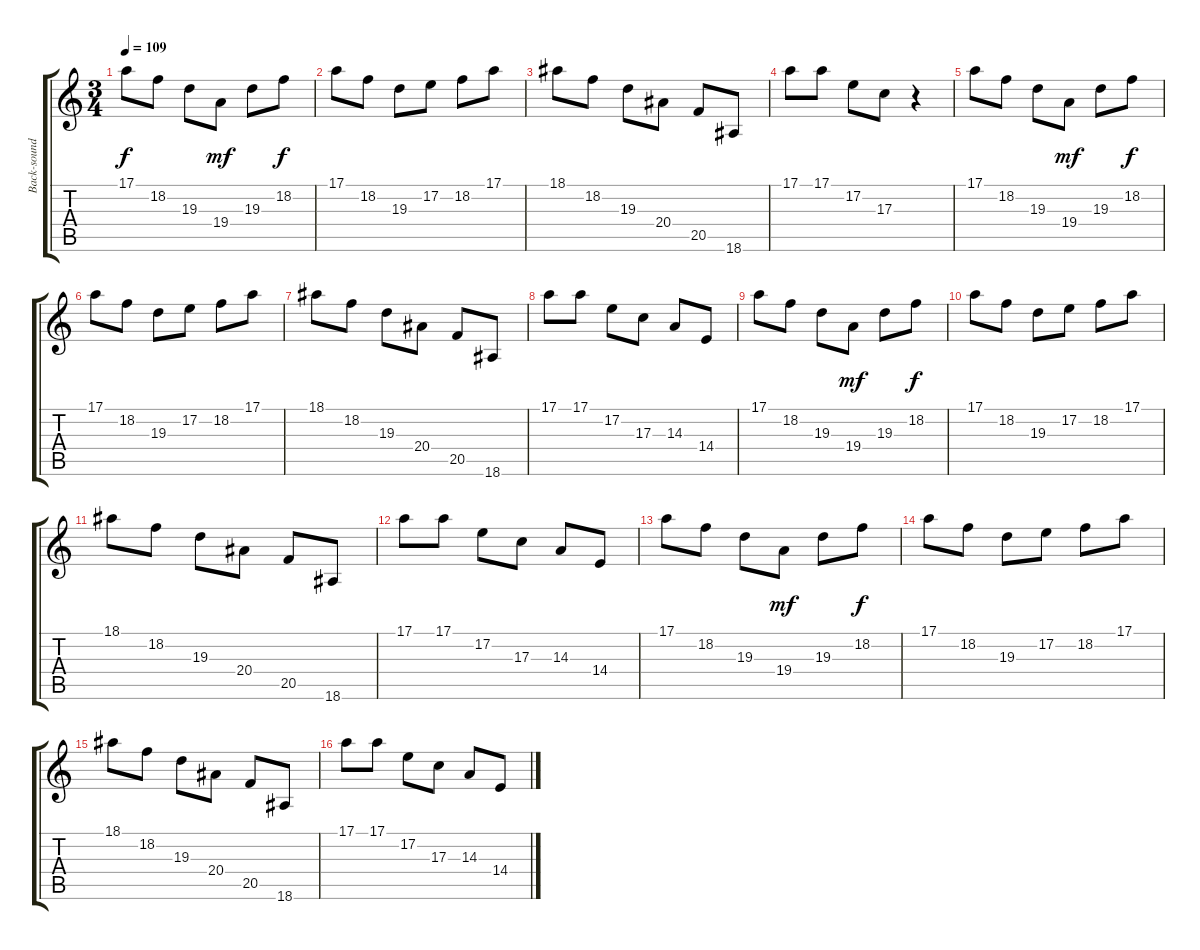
\track ("Back-sound" "Back-sound") {instrument pad2warm}
\staff {score tabs}
\tuning (E4 B3 G3 D3 A2 E2) {hide}
\ts (3 4)
\tempo 109
\clef g2
\ks c
17.1.8{dy f} 18.2.8 19.3.8 19.4.8{dy mf} 19.3.8 18.2.8{dy f} |
17.1.8 18.2.8 19.3.8 17.2.8 18.2.8 17.1.8 |
18.1.8 18.2.8 19.3.8 20.4.8 20.5.8 18.6.8 |
17.1.8 17.1.8 17.2.8 17.3.8 r.4 |
17.1.8 18.2.8 19.3.8 19.4.8{dy mf} 19.3.8 18.2.8{dy f} |
17.1.8 18.2.8 19.3.8 17.2.8 18.2.8 17.1.8 |
18.1.8 18.2.8 19.3.8 20.4.8 20.5.8 18.6.8 |
17.1.8 17.1.8 17.2.8 17.3.8 14.3.8 14.4.8 |
17.1.8 18.2.8 19.3.8 19.4.8{dy mf} 19.3.8 18.2.8{dy f} |
17.1.8 18.2.8 19.3.8 17.2.8 18.2.8 17.1.8 |
18.1.8 18.2.8 19.3.8 20.4.8 20.5.8 18.6.8 |
17.1.8 17.1.8 17.2.8 17.3.8 14.3.8 14.4.8 |
17.1.8 18.2.8 19.3.8 19.4.8{dy mf} 19.3.8 18.2.8{dy f} |
17.1.8 18.2.8 19.3.8 17.2.8 18.2.8 17.1.8 |
18.1.8 18.2.8 19.3.8 20.4.8 20.5.8 18.6.8 |
17.1.8 17.1.8 17.2.8 17.3.8 14.3.8 14.4.8
